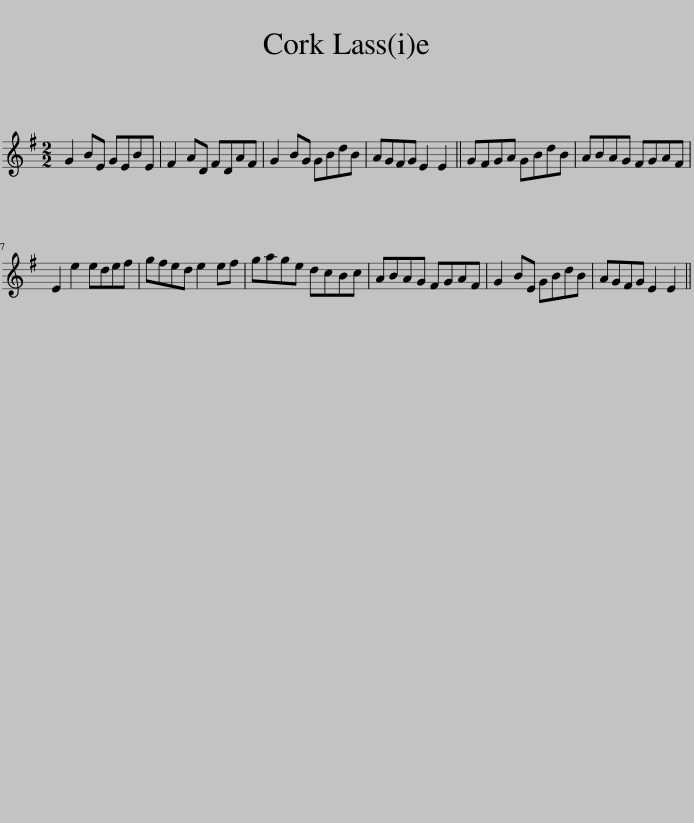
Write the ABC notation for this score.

X:1
L:1/8
M:2/2
I:linebreak $
K:Emin
V:1 treble
V:1
 G2 BE GEBE | F2 AD FDAF | G2 BG GBdB | AGFG E2 E2 || GFGA GBdB | %5
 ABAG FGAF |$ E2 e2 edef | gfed e2 ef | gage dcBc | ABAG FGAF | %10
 G2 BE GBdB | AGFG E2 E2 || %12
